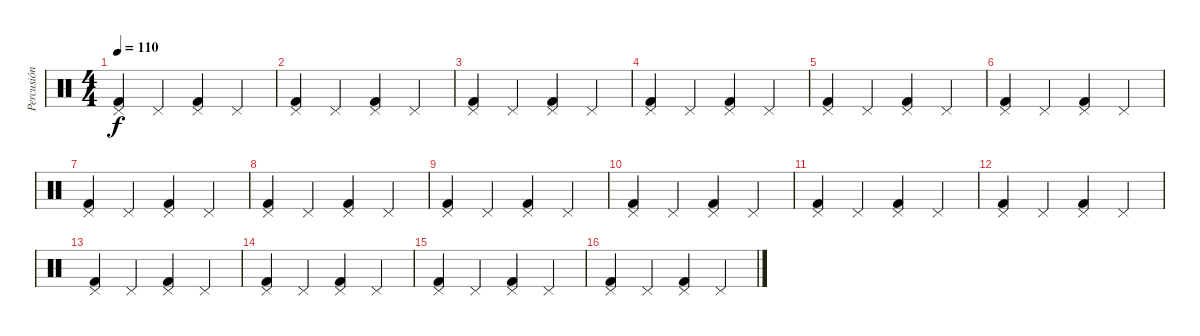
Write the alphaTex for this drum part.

\track ("Percusión" "Percusión") {instrument percussion}
\staff {score}
\articulation defaults
\ts (4 4)
\tempo 110
\clef neutral
\ks c
("Pedal Hi-Hat (hit)" "Kick (hit) 2").4{dy f} "Pedal Hi-Hat (hit)".4 ("Pedal Hi-Hat (hit)" "Kick (hit) 2").4 "Pedal Hi-Hat (hit)".4 |
("Pedal Hi-Hat (hit)" "Kick (hit) 2").4 "Pedal Hi-Hat (hit)".4 ("Pedal Hi-Hat (hit)" "Kick (hit) 2").4 "Pedal Hi-Hat (hit)".4 |
("Pedal Hi-Hat (hit)" "Kick (hit) 2").4 "Pedal Hi-Hat (hit)".4 ("Pedal Hi-Hat (hit)" "Kick (hit) 2").4 "Pedal Hi-Hat (hit)".4 |
("Pedal Hi-Hat (hit)" "Kick (hit) 2").4 "Pedal Hi-Hat (hit)".4 ("Pedal Hi-Hat (hit)" "Kick (hit) 2").4 "Pedal Hi-Hat (hit)".4 |
("Pedal Hi-Hat (hit)" "Kick (hit) 2").4 "Pedal Hi-Hat (hit)".4 ("Pedal Hi-Hat (hit)" "Kick (hit) 2").4 "Pedal Hi-Hat (hit)".4 |
("Pedal Hi-Hat (hit)" "Kick (hit) 2").4 "Pedal Hi-Hat (hit)".4 ("Pedal Hi-Hat (hit)" "Kick (hit) 2").4 "Pedal Hi-Hat (hit)".4 |
("Pedal Hi-Hat (hit)" "Kick (hit) 2").4 "Pedal Hi-Hat (hit)".4 ("Pedal Hi-Hat (hit)" "Kick (hit) 2").4 "Pedal Hi-Hat (hit)".4 |
("Pedal Hi-Hat (hit)" "Kick (hit) 2").4 "Pedal Hi-Hat (hit)".4 ("Pedal Hi-Hat (hit)" "Kick (hit) 2").4 "Pedal Hi-Hat (hit)".4 |
("Pedal Hi-Hat (hit)" "Kick (hit) 2").4 "Pedal Hi-Hat (hit)".4 ("Pedal Hi-Hat (hit)" "Kick (hit) 2").4 "Pedal Hi-Hat (hit)".4 |
("Pedal Hi-Hat (hit)" "Kick (hit) 2").4 "Pedal Hi-Hat (hit)".4 ("Pedal Hi-Hat (hit)" "Kick (hit) 2").4 "Pedal Hi-Hat (hit)".4 |
("Pedal Hi-Hat (hit)" "Kick (hit) 2").4 "Pedal Hi-Hat (hit)".4 ("Pedal Hi-Hat (hit)" "Kick (hit) 2").4 "Pedal Hi-Hat (hit)".4 |
("Pedal Hi-Hat (hit)" "Kick (hit) 2").4 "Pedal Hi-Hat (hit)".4 ("Pedal Hi-Hat (hit)" "Kick (hit) 2").4 "Pedal Hi-Hat (hit)".4 |
("Pedal Hi-Hat (hit)" "Kick (hit) 2").4 "Pedal Hi-Hat (hit)".4 ("Pedal Hi-Hat (hit)" "Kick (hit) 2").4 "Pedal Hi-Hat (hit)".4 |
("Pedal Hi-Hat (hit)" "Kick (hit) 2").4 "Pedal Hi-Hat (hit)".4 ("Pedal Hi-Hat (hit)" "Kick (hit) 2").4 "Pedal Hi-Hat (hit)".4 |
("Pedal Hi-Hat (hit)" "Kick (hit) 2").4 "Pedal Hi-Hat (hit)".4 ("Pedal Hi-Hat (hit)" "Kick (hit) 2").4 "Pedal Hi-Hat (hit)".4 |
("Pedal Hi-Hat (hit)" "Kick (hit) 2").4 "Pedal Hi-Hat (hit)".4 ("Pedal Hi-Hat (hit)" "Kick (hit) 2").4 "Pedal Hi-Hat (hit)".4
